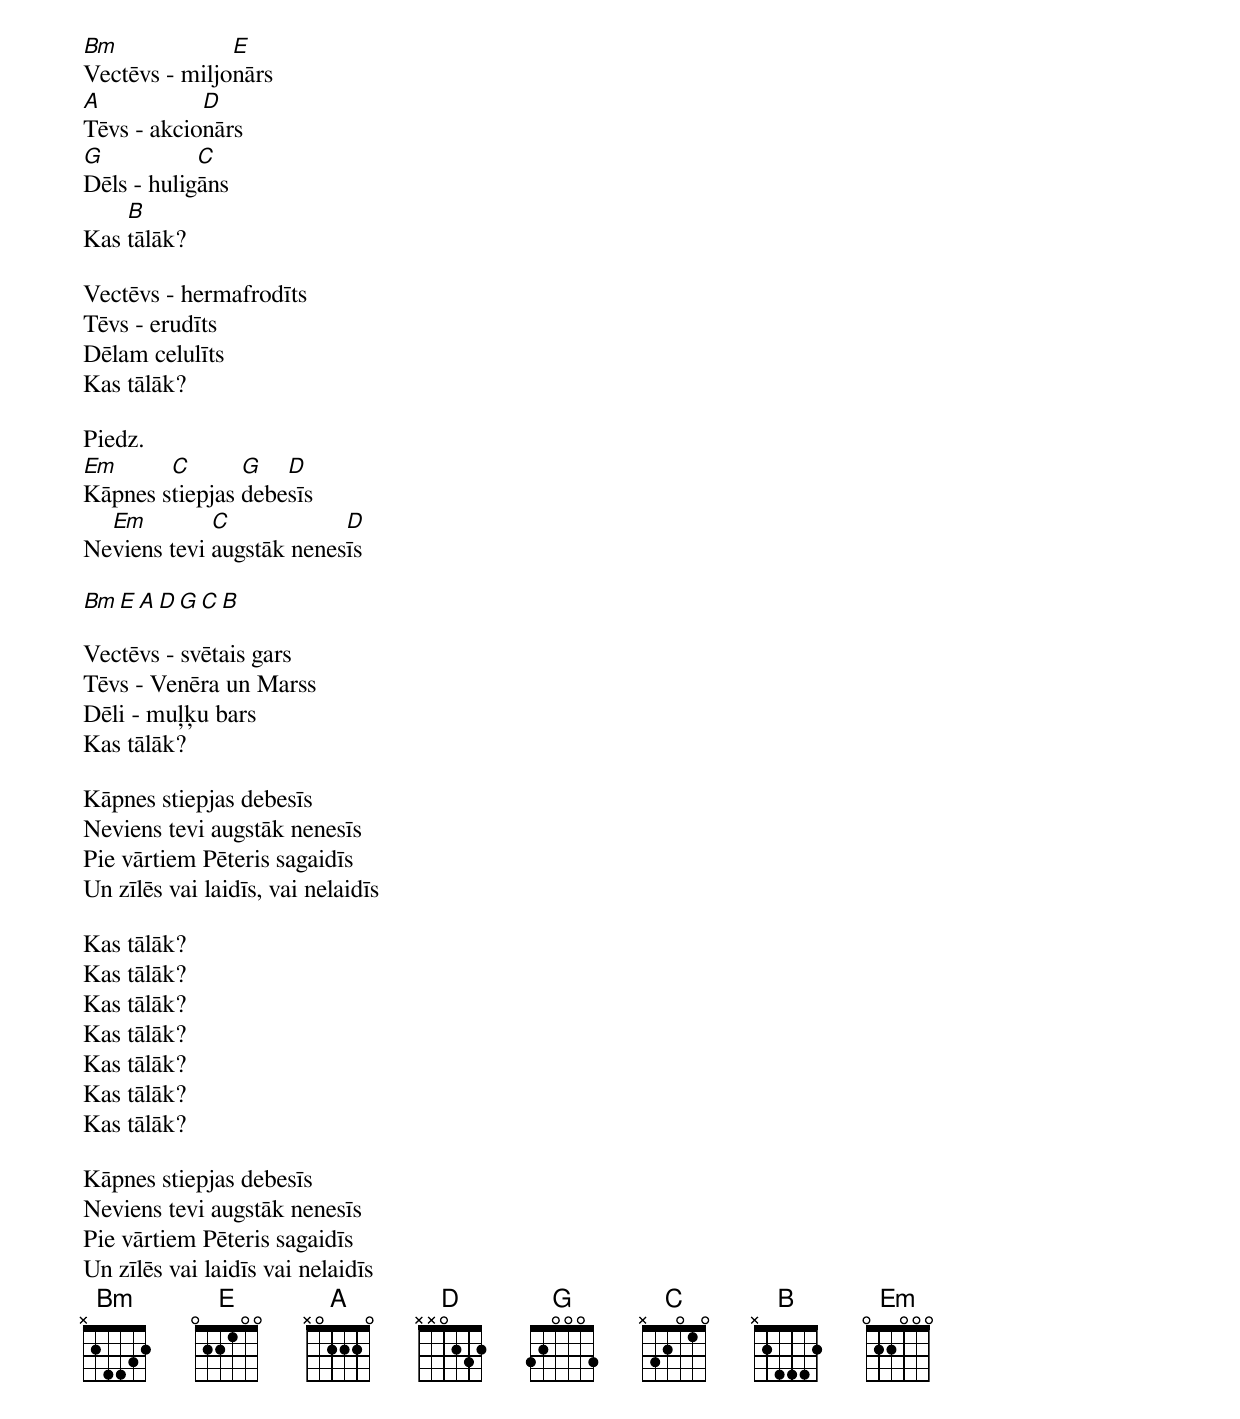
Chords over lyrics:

Bm             E
Vectēvs - miljonārs
A           D
Tēvs - akcionārs
G           C
Dēls - huligāns
    B
Kas tālāk?

Vectēvs - hermafrodīts
Tēvs - erudīts
Dēlam celulīts
Kas tālāk?

Piedz.
Em      C       G   D
Kāpnes stiepjas debesīs
  Em         C            D
Neviens tevi augstāk nenesīs

Bm E A D G C B

Vectēvs - svētais gars
Tēvs - Venēra un Marss
Dēli - muļķu bars
Kas tālāk?

Kāpnes stiepjas debesīs
Neviens tevi augstāk nenesīs
Pie vārtiem Pēteris sagaidīs
Un zīlēs vai laidīs, vai nelaidīs

Kas tālāk?
Kas tālāk?
Kas tālāk?
Kas tālāk?
Kas tālāk?
Kas tālāk?
Kas tālāk?

Kāpnes stiepjas debesīs
Neviens tevi augstāk nenesīs
Pie vārtiem Pēteris sagaidīs
Un zīlēs vai laidīs vai nelaidīs
